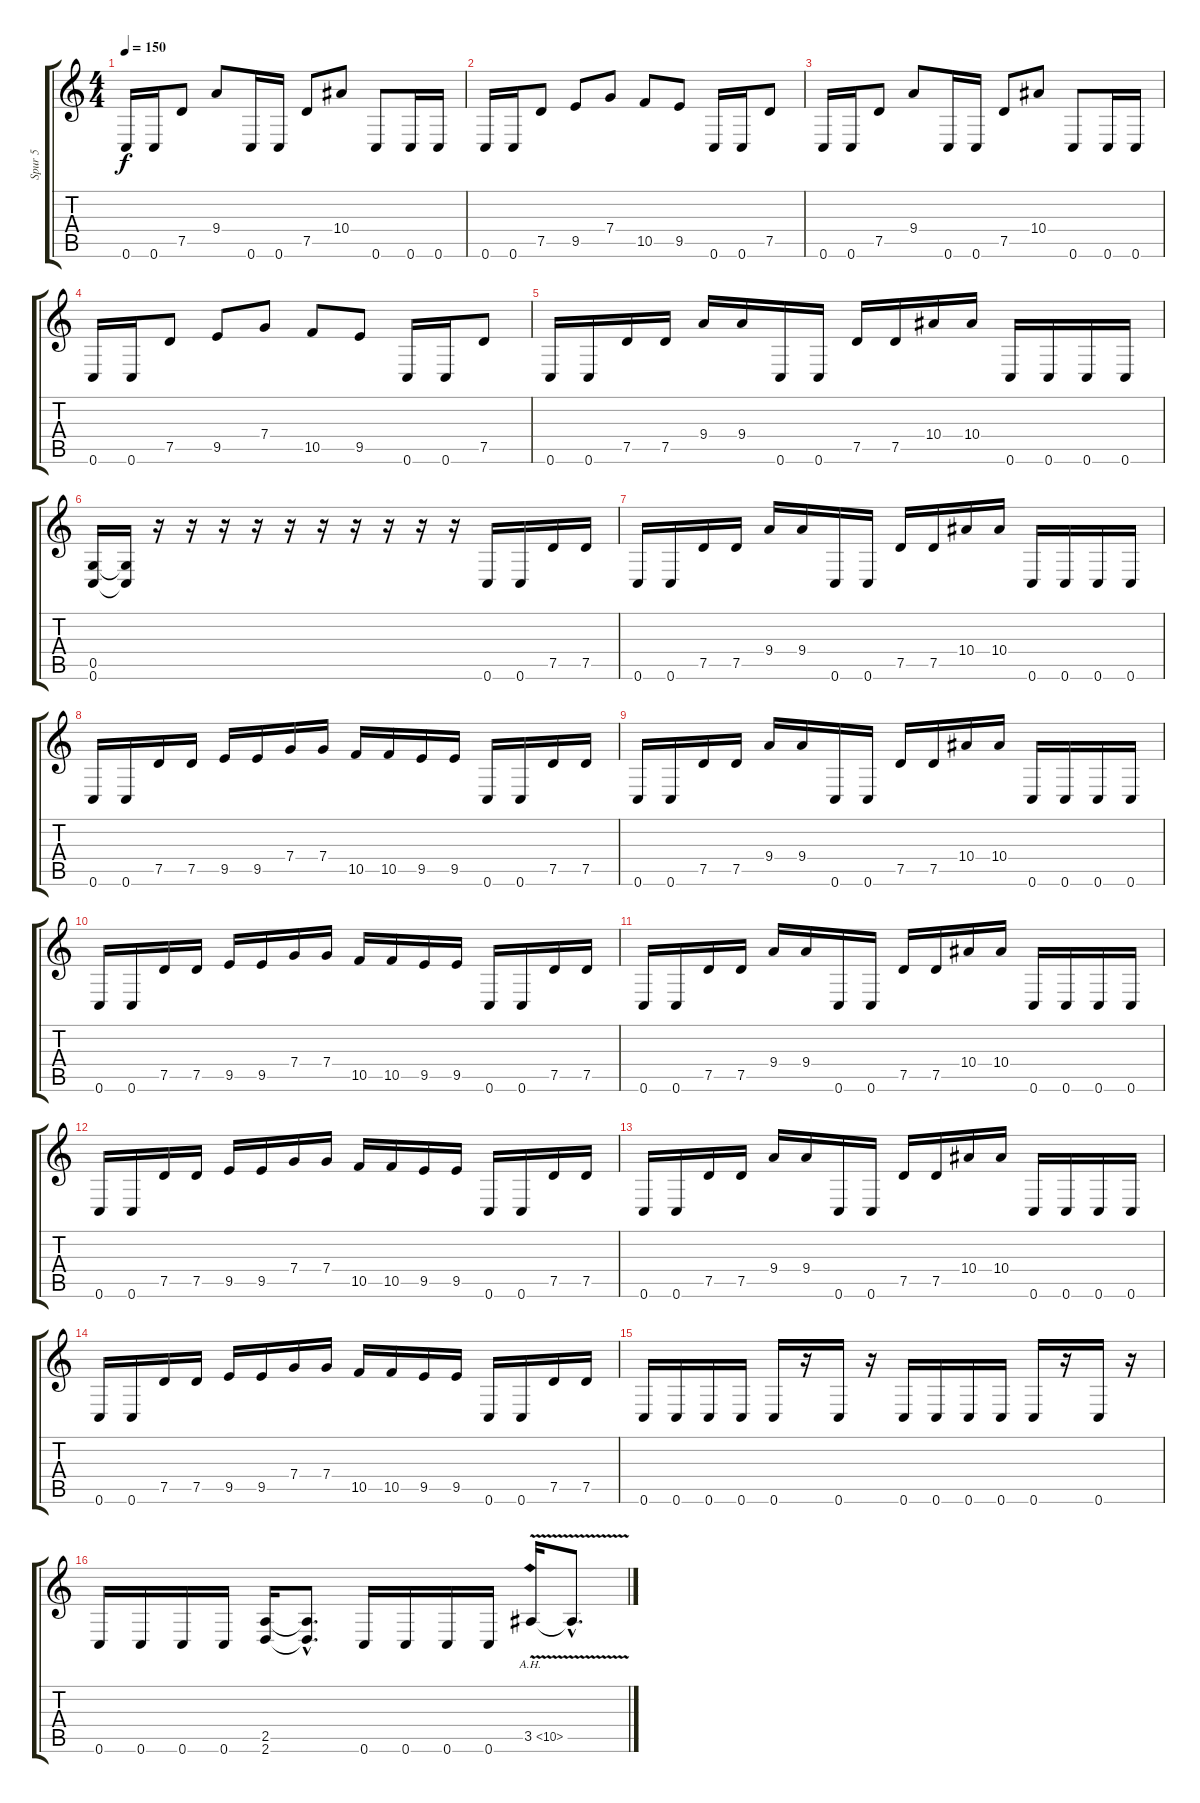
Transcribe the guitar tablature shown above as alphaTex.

\track ("Spur 5" "Spur 5") {instrument overdrivenguitar}
\staff {score tabs}
\tuning (D4 A3 F3 C3 G2 C2) {hide}
\ts (4 4)
\tempo 150
\clef g2
\ks c
0.6.16{dy f} 0.6.16 7.5.8 9.4.8 0.6.16 0.6.16 7.5.8 10.4.8 0.6.8 0.6.16 0.6.16 |
0.6.16 0.6.16 7.5.8 9.5.8 7.4.8 10.5.8 9.5.8 0.6.16 0.6.16 7.5.8 |
0.6.16 0.6.16 7.5.8 9.4.8 0.6.16 0.6.16 7.5.8 10.4.8 0.6.8 0.6.16 0.6.16 |
0.6.16 0.6.16 7.5.8 9.5.8 7.4.8 10.5.8 9.5.8 0.6.16 0.6.16 7.5.8 |
0.6.16 0.6.16 7.5.16 7.5.16 9.4.16 9.4.16 0.6.16 0.6.16 7.5.16 7.5.16 10.4.16 10.4.16 0.6.16 0.6.16 0.6.16 0.6.16 |
(0.5 0.6).16 (0.5{t} 0.6{t}).16 r.16 r.16 r.16 r.16 r.16 r.16 r.16 r.16 r.16 r.16 0.6.16 0.6.16 7.5.16 7.5.16 |
0.6.16 0.6.16 7.5.16 7.5.16 9.4.16 9.4.16 0.6.16 0.6.16 7.5.16 7.5.16 10.4.16 10.4.16 0.6.16 0.6.16 0.6.16 0.6.16 |
0.6.16 0.6.16 7.5.16 7.5.16 9.5.16 9.5.16 7.4.16 7.4.16 10.5.16 10.5.16 9.5.16 9.5.16 0.6.16 0.6.16 7.5.16 7.5.16 |
0.6.16 0.6.16 7.5.16 7.5.16 9.4.16 9.4.16 0.6.16 0.6.16 7.5.16 7.5.16 10.4.16 10.4.16 0.6.16 0.6.16 0.6.16 0.6.16 |
0.6.16 0.6.16 7.5.16 7.5.16 9.5.16 9.5.16 7.4.16 7.4.16 10.5.16 10.5.16 9.5.16 9.5.16 0.6.16 0.6.16 7.5.16 7.5.16 |
0.6.16 0.6.16 7.5.16 7.5.16 9.4.16 9.4.16 0.6.16 0.6.16 7.5.16 7.5.16 10.4.16 10.4.16 0.6.16 0.6.16 0.6.16 0.6.16 |
0.6.16 0.6.16 7.5.16 7.5.16 9.5.16 9.5.16 7.4.16 7.4.16 10.5.16 10.5.16 9.5.16 9.5.16 0.6.16 0.6.16 7.5.16 7.5.16 |
0.6.16 0.6.16 7.5.16 7.5.16 9.4.16 9.4.16 0.6.16 0.6.16 7.5.16 7.5.16 10.4.16 10.4.16 0.6.16 0.6.16 0.6.16 0.6.16 |
0.6.16 0.6.16 7.5.16 7.5.16 9.5.16 9.5.16 7.4.16 7.4.16 10.5.16 10.5.16 9.5.16 9.5.16 0.6.16 0.6.16 7.5.16 7.5.16 |
0.6.16 0.6.16 0.6.16 0.6.16 0.6.16 r.16 0.6.16 r.16 0.6.16 0.6.16 0.6.16 0.6.16 0.6.16 r.16 0.6.16 r.16 |
0.6.16 0.6.16 0.6.16 0.6.16 (2.5 2.6).16 (2.5{hac t} 2.6{hac t}).8{d} 0.6.16 0.6.16 0.6.16 0.6.16 3.5{ah 7 v}.16 3.5{hac t}.8{d}
